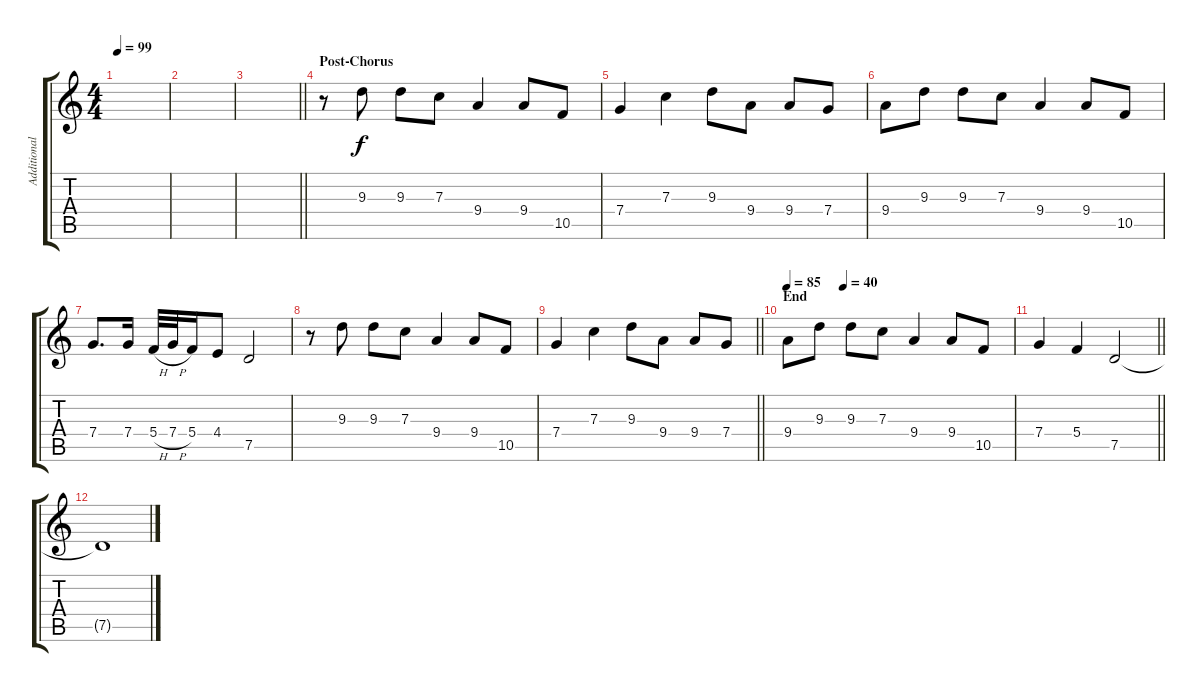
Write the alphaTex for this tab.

\track ("Additional Lead // Acoustic" "Additional") {instrument distortionguitar}
\staff {score tabs}
\tuning (D4 A3 F3 C3 G2 D2) {hide}
\ts (4 4)
\tempo 99
\clef g2
\ks c
|
|
\barLineRight lightlight
|
\section ("" "Post-Chorus")
r.8{volume 14 instrument distortionguitar} 9.3.8 9.3.8 7.3.8 9.4.4 9.4.8 10.5.8 |
7.4.4 7.3.4 9.3.8 9.4.8 9.4.8 7.4.8 |
9.4.8 9.3.8 9.3.8 7.3.8 9.4.4 9.4.8 10.5.8 |
7.4.8{d} 7.4.16 5.4{h}.32 7.4{h}.32 5.4.16 4.4.8 7.5.2 |
r.8 9.3.8 9.3.8 7.3.8 9.4.4 9.4.8 10.5.8 |
\barLineRight lightlight
7.4.4 7.3.4 9.3.8 9.4.8 9.4.8 7.4.8 |
\section ("" "End")
\tempo 85
\tempo (40 0.25)
9.4.8 9.3.8 9.3.8 7.3.8 9.4.4 9.4.8 10.5.8 |
\barLineRight lightlight
7.4.4 5.4.4 7.5.2 |
7.5{t}.1{volume 0}
